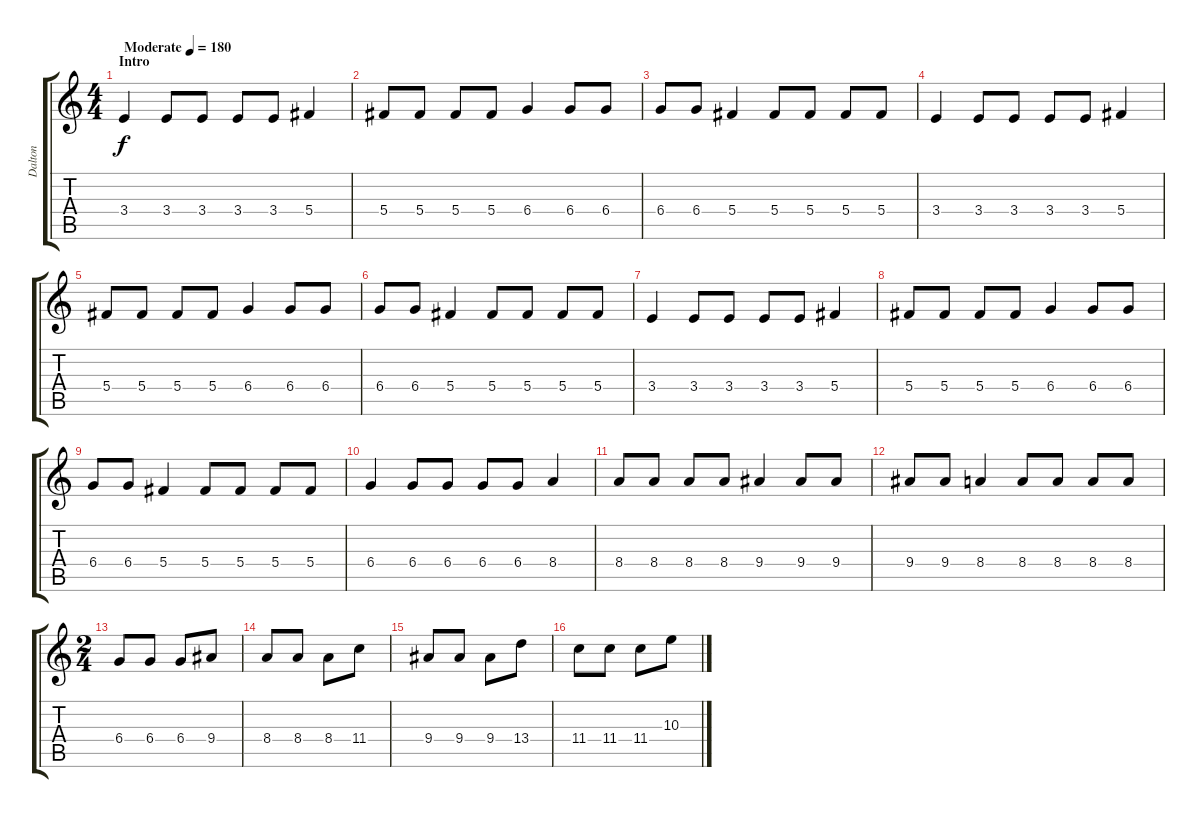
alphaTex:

\track ("Dalton" "Dalton") {instrument overdrivenguitar}
\staff {score tabs}
\tuning (Eb4 Bb3 Gb3 Db3 Ab2 Eb2) {hide}
\ts (4 4)
\section ("" "Intro")
\tempo (180 "Moderate")
\clef g2
\ks c
3.4.4{dy f instrument overdrivenguitar} 3.4.8 3.4.8 3.4.8 3.4.8 5.4.4 |
5.4.8 5.4.8 5.4.8 5.4.8 6.4.4 6.4.8 6.4.8 |
6.4.8 6.4.8 5.4.4 5.4.8 5.4.8 5.4.8 5.4.8 |
3.4.4 3.4.8 3.4.8 3.4.8 3.4.8 5.4.4 |
5.4.8 5.4.8 5.4.8 5.4.8 6.4.4 6.4.8 6.4.8 |
6.4.8 6.4.8 5.4.4 5.4.8 5.4.8 5.4.8 5.4.8 |
3.4.4 3.4.8 3.4.8 3.4.8 3.4.8 5.4.4 |
5.4.8 5.4.8 5.4.8 5.4.8 6.4.4 6.4.8 6.4.8 |
6.4.8 6.4.8 5.4.4 5.4.8 5.4.8 5.4.8 5.4.8 |
6.4.4 6.4.8 6.4.8 6.4.8 6.4.8 8.4.4 |
8.4.8 8.4.8 8.4.8 8.4.8 9.4.4 9.4.8 9.4.8 |
9.4.8 9.4.8 8.4.4 8.4.8 8.4.8 8.4.8 8.4.8 |
\ts (2 4)
6.4.8 6.4.8 6.4.8 9.4.8 |
8.4.8 8.4.8 8.4.8 11.4.8 |
9.4.8 9.4.8 9.4.8 13.4.8 |
11.4.8 11.4.8 11.4.8 10.3.8
